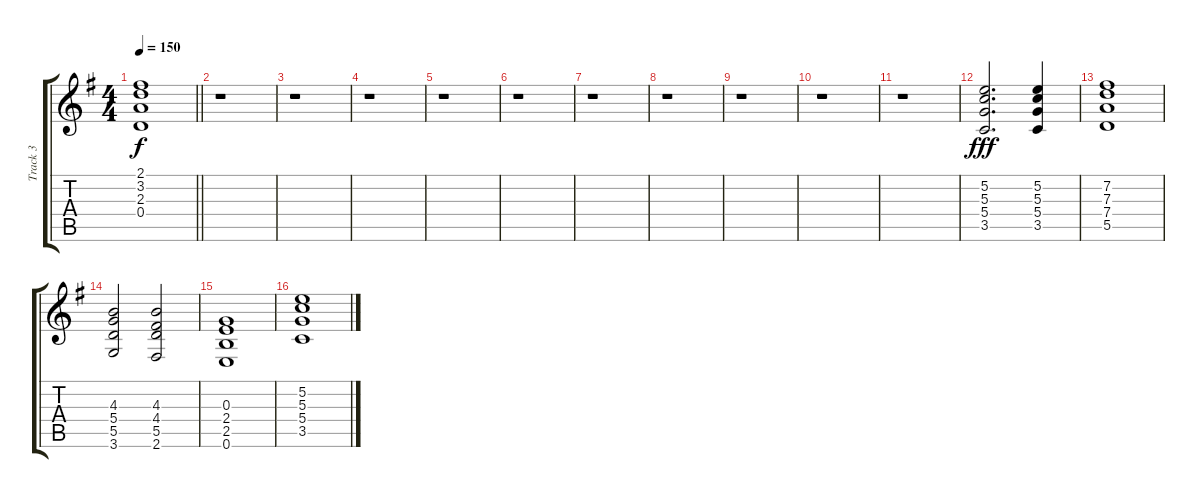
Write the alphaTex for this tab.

\track ("Track 3" "Track 3") {instrument distortionguitar}
\staff {score tabs}
\tuning (E4 B3 G3 D3 A2 E2) {hide}
\ts (4 4)
\tempo 150
\clef g2
\barLineRight lightlight
\ks g
(2.1{t} 3.2{t} 2.3{t} 0.4{t}).1{dy f} |
r.1 |
r.1 |
r.1 |
r.1 |
r.1 |
r.1 |
r.1 |
r.1 |
r.1 |
r.1 |
(5.2 5.3 5.4 3.5).2{d dy fff} (5.2 5.3 5.4 3.5).4 |
(7.2 7.3 7.4 5.5).1 |
(4.3 5.4 5.5 3.6).2 (4.3 4.4 5.5 2.6).2 |
(0.3 2.4 2.5 0.6).1 |
(5.2 5.3 5.4 3.5).1
